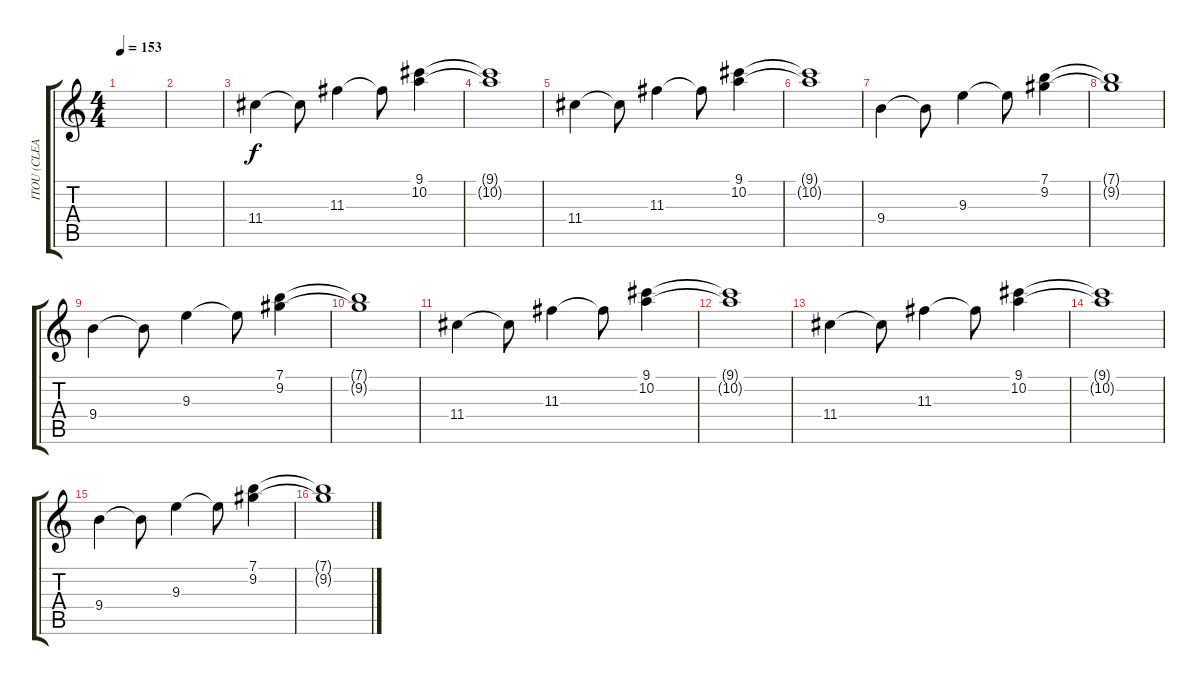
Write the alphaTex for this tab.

\track ("ITOU (CLEAR)" "ITOU (CLEA") {instrument acousticguitarsteel}
\staff {score tabs}
\tuning (E4 B3 G3 D3 A2 E2) {hide}
\ts (4 4)
\tempo 153
\clef g2
\ks c
|
|
11.4.4 11.4{t}.8 11.3.4 11.3{t}.8 (9.1 10.2).4 |
(9.1{t} 10.2{t}).1 |
11.4.4 11.4{t}.8 11.3.4 11.3{t}.8 (9.1 10.2).4 |
(9.1{t} 10.2{t}).1 |
9.4.4 9.4{t}.8 9.3.4 9.3{t}.8 (7.1 9.2).4 |
(7.1{t} 9.2{t}).1 |
9.4.4 9.4{t}.8 9.3.4 9.3{t}.8 (7.1 9.2).4 |
(7.1{t} 9.2{t}).1 |
11.4.4 11.4{t}.8 11.3.4 11.3{t}.8 (9.1 10.2).4 |
(9.1{t} 10.2{t}).1 |
11.4.4 11.4{t}.8 11.3.4 11.3{t}.8 (9.1 10.2).4 |
(9.1{t} 10.2{t}).1 |
9.4.4 9.4{t}.8 9.3.4 9.3{t}.8 (7.1 9.2).4 |
(7.1{t} 9.2{t}).1
